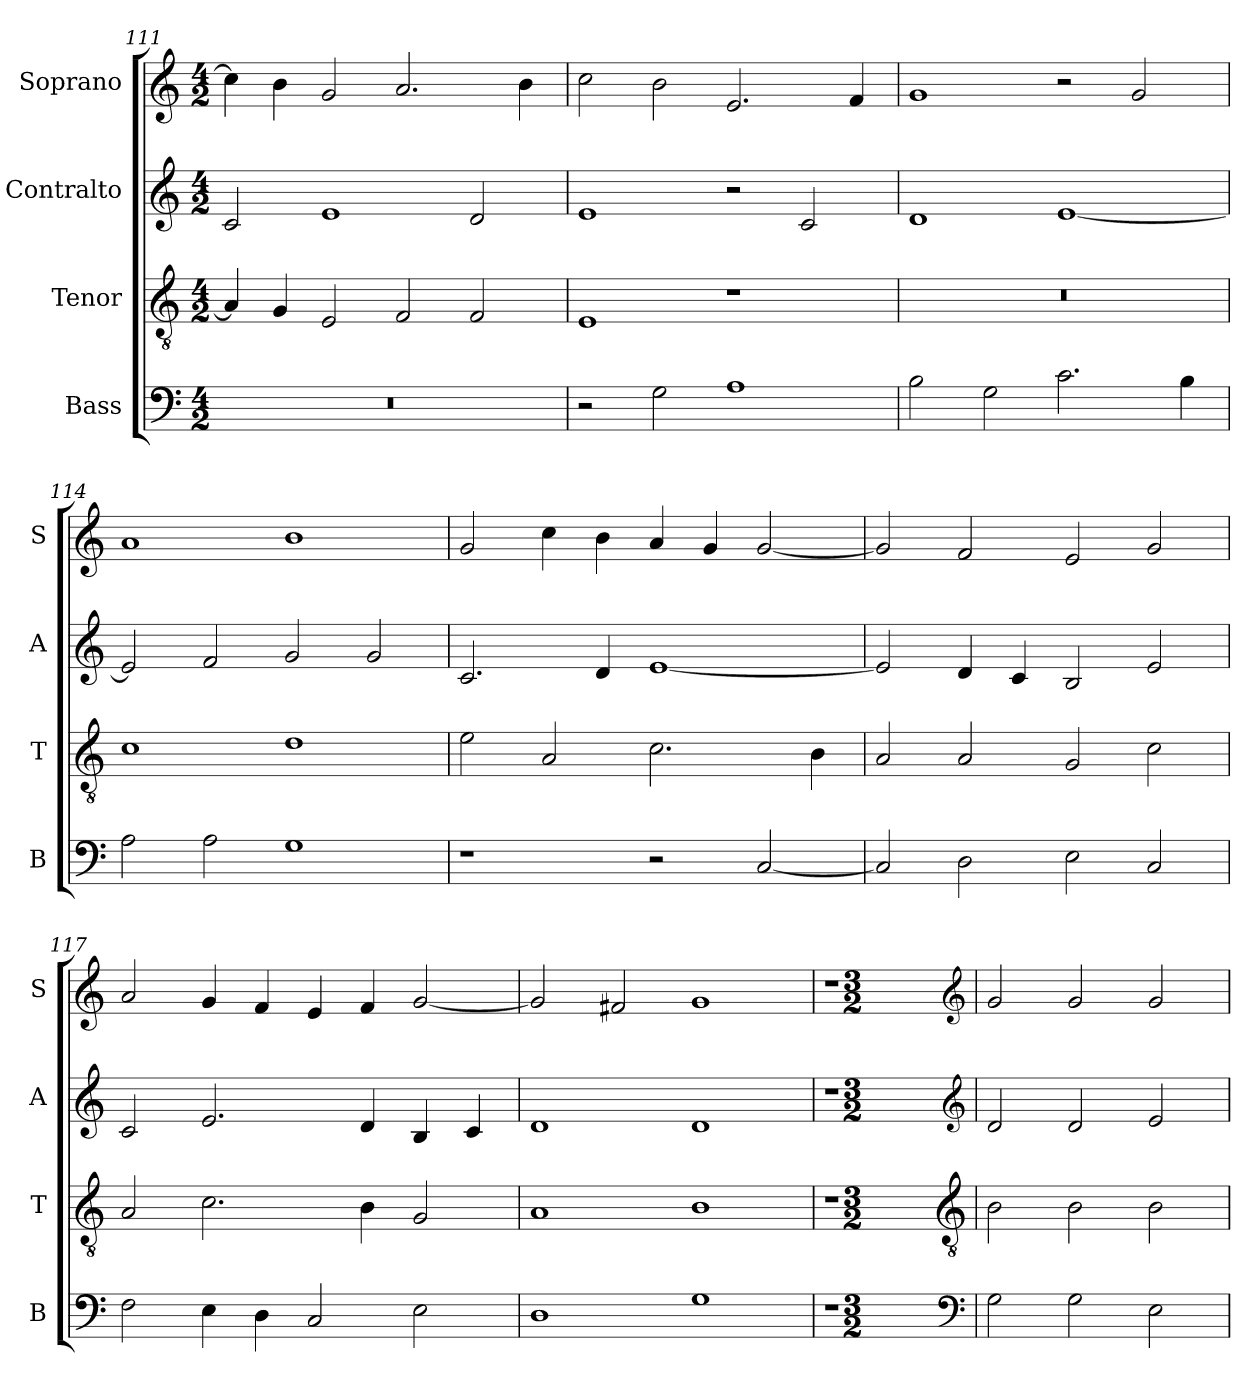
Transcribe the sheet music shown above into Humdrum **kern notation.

**kern	**kern	**kern	**kern
*part4	*part3	*part2	*part1
*staff4	*staff3	*staff2	*staff1
*I"Bass	*I"Tenor	*I"Contralto	*I"Soprano
*I'B	*I'T	*I'A	*I'S
*clefF4	*clefGv2	*clefG2	*clefG2
*k[]	*k[]	*k[]	*k[]
*A:aeo	*A:aeo	*A:aeo	*A:aeo
*M4/2	*M4/2	*M4/2	*M4/2
=111	=111	=111	=111
0r	4A]	2c	4cc]
.	4G	.	4b
.	2E	1e	2g
.	2F	.	2.a
.	2F	2d	.
.	.	.	4b
=112	=112	=112	=112
2r	1E	1e	2cc
2G	.	.	2b
1A	1r	2r	2.e
.	.	2c	.
.	.	.	4f
=113	=113	=113	=113
2B	0r	1d	1g
2G	.	.	.
2.c	.	[1e	2r
.	.	.	2g
4B	.	.	.
=114	=114	=114	=114
2A	1c	2e]	1a
2A	.	2f	.
1G	1d	2g	1b
.	.	2g	.
=115	=115	=115	=115
1r	2e	2.c	2g
.	2A	.	4cc
.	.	4d	4b
2r	2.c	[1e	4a
.	.	.	4g
[2C	.	.	[2g
.	4B	.	.
=116	=116	=116	=116
2C]	2A	2e]	2g]
2D	2A	4d	2f
.	.	4c	.
2E	2G	2B	2e
2C	2c	2e	2g
=117	=117	=117	=117
2F	2A	2c	2a
4E	2.c	2.e	4g
4D	.	.	4f
2C	.	.	4e
.	4B	4d	4f
2E	2G	4B	[2g
.	.	4c	.
=118	=118	=118	=118
1D	1A	1d	2g]
.	.	.	2f#X
1G	1B	1d	1g
=119	=119	=119	=119
1r	1r	1r	1r
*clefF4	*clefGv2	*clefG2	*clefG2
*k[]	*k[]	*k[]	*k[]
*A:aeo	*A:aeo	*A:aeo	*A:aeo
*M3/2	*M3/2	*M3/2	*M3/2
=120	=120	=120	=120
2G	2B	2d	2g
2G	2B	2d	2g
2E	2B	2e	2g
=	=	=	=
*-	*-	*-	*-
